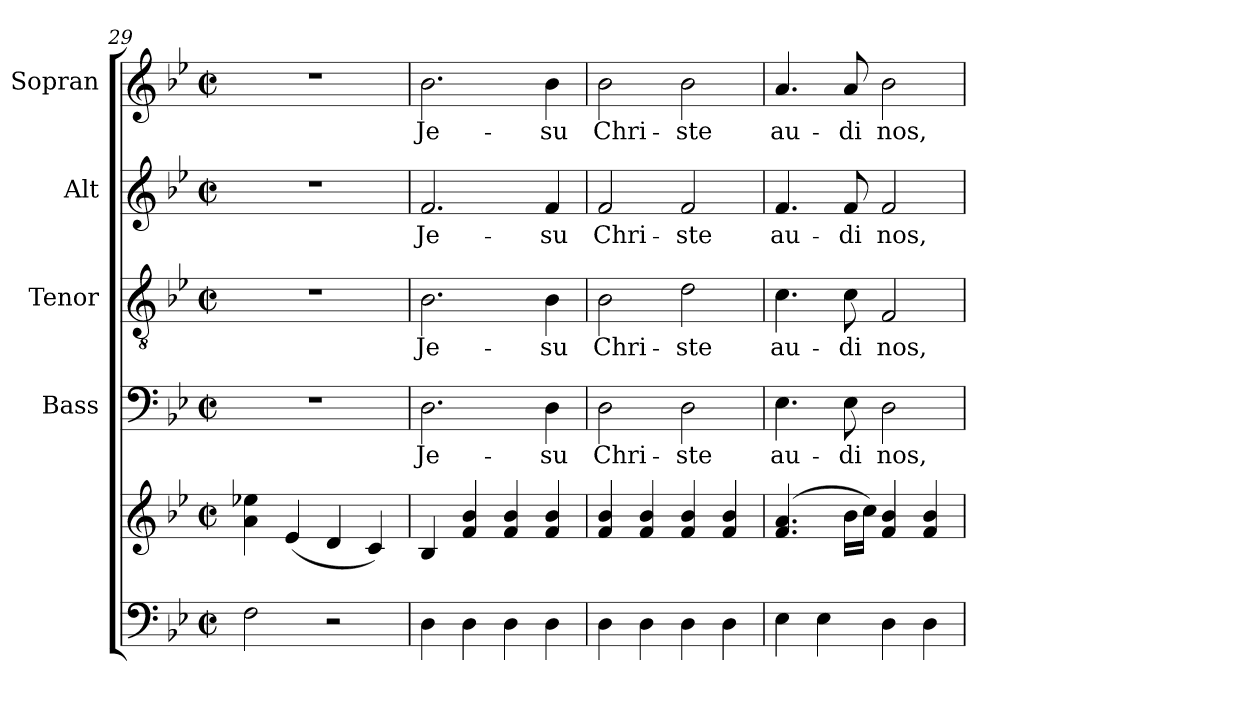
**kern	**kern	**kern	**text	**kern	**text	**kern	**text	**kern	**text
*part5	*part5	*part4	*part4	*part3	*part3	*part2	*part2	*part1	*part1
*staff6	*staff5	*staff4	*staff4	*staff3	*staff3	*staff2	*staff2	*staff1	*staff1
*	*	*I"Bass	*	*I"Tenor	*	*I"Alt	*	*I"Sopran	*
*	*	*I'B.	*	*I'T.	*	*I'A.	*	*I'S.	*
*clefF4	*clefG2	*clefF4	*	*clefGv2	*	*clefG2	*	*clefG2	*
*k[b-e-]	*k[b-e-]	*k[b-e-]	*	*k[b-e-]	*	*k[b-e-]	*	*k[b-e-]	*
*B-:	*B-:	*B-:	*	*B-:	*	*B-:	*	*B-:	*
*M2/2	*M2/2	*M2/2	*	*M2/2	*	*M2/2	*	*M2/2	*
*met(c|)	*met(c|)	*met(c|)	*	*met(c|)	*	*met(c|)	*	*met(c|)	*
=29	=29	=29	=29	=29	=29	=29	=29	=29	=29
2F\	4a\ 4ee-X\	1r	.	1r	.	1r	.	1r	.
.	(<4e-/	.	.	.	.	.	.	.	.
2r	4d/	.	.	.	.	.	.	.	.
.	4c/)	.	.	.	.	.	.	.	.
=30	=30	=30	=30	=30	=30	=30	=30	=30	=30
!	!	!	!LO:LY:b	!	!LO:LY:b	!	!LO:LY:b	!	!LO:LY:b
4D\	4B-/	2.D\	Je-	2.B-\	Je-	2.f/	Je-	2.b-\	Je-
4D\	4f/ 4b-/	.	.	.	.	.	.	.	.
4D\	4f/ 4b-/	.	.	.	.	.	.	.	.
!	!	!	!LO:LY:b	!	!LO:LY:b	!	!LO:LY:b	!	!LO:LY:b
4D\	4f/ 4b-/	4D\	-su	4B-\	-su	4f/	-su	4b-\	-su
=31	=31	=31	=31	=31	=31	=31	=31	=31	=31
!	!	!	!LO:LY:b	!	!LO:LY:b	!	!LO:LY:b	!	!LO:LY:b
4D\	4f/ 4b-/	2D\	Chri-	2B-\	Chri-	2f/	Chri-	2b-\	Chri-
4D\	4f/ 4b-/	.	.	.	.	.	.	.	.
!	!	!	!LO:LY:b	!	!LO:LY:b	!	!LO:LY:b	!	!LO:LY:b
4D\	4f/ 4b-/	2D\	-ste	2d\	-ste	2f/	-ste	2b-\	-ste
4D\	4f/ 4b-/	.	.	.	.	.	.	.	.
!!LO:LB:g=z
=32	=32	=32	=32	=32	=32	=32	=32	=32	=32
!	!	!	!LO:LY:b	!	!LO:LY:b	!	!LO:LY:b	!	!LO:LY:b
4E-\	(4.f/ 4.a/	4.E-\	au-	4.c\	au-	4.f/	au-	4.a/	au-
4E-\	.	.	.	.	.	.	.	.	.
!	!	!	!LO:LY:b	!	!LO:LY:b	!	!LO:LY:b	!	!LO:LY:b
.	16b-\LL	8E-\	-di	8c\	-di	8f/	-di	8a/	-di
.	16cc\JJ)	.	.	.	.	.	.	.	.
!	!	!	!LO:LY:b	!	!LO:LY:b	!	!LO:LY:b	!	!LO:LY:b
4D\	4f/ 4b-/	2D\	nos,	2F/	nos,	2f/	nos,	2b-\	nos,
4D\	4f/ 4b-/	.	.	.	.	.	.	.	.
=	=	=	=	=	=	=	=	=	=
*-	*-	*-	*-	*-	*-	*-	*-	*-	*-
